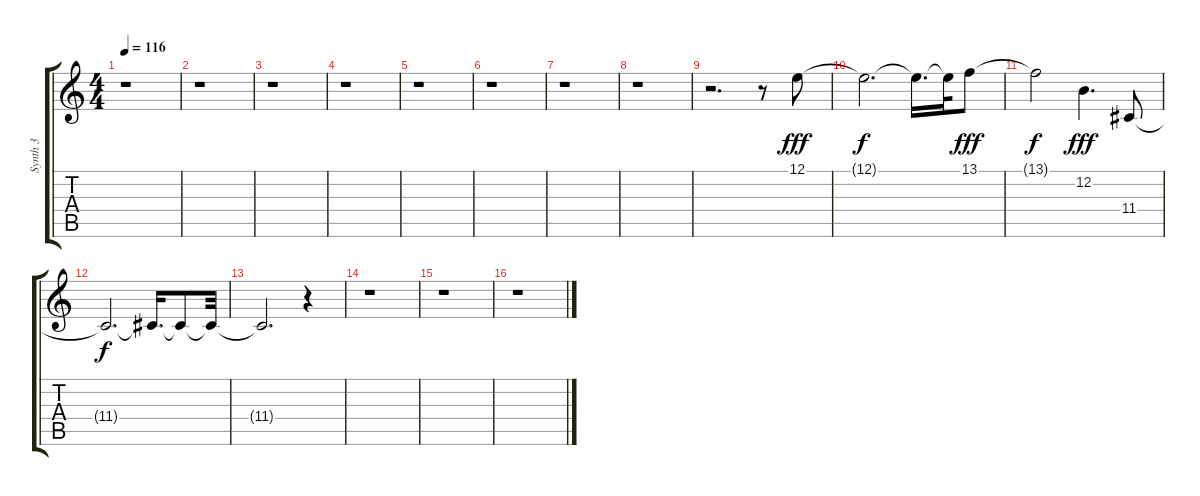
\track ("Synth 3      " "Synth 3   ") {instrument pad6metallic}
\staff {score tabs}
\tuning (E4 B3 G3 D3 A2 E2) {hide}
\ts (4 4)
\tempo 116
\clef g2
\ks c
r.1{dy fff} |
r.1 |
r.1 |
r.1 |
r.1 |
r.1 |
r.1 |
r.1 |
r.2{d} r.8 12.1.8 |
12.1{t}.2{d dy f} 12.1{t}.16{d} 12.1{t}.32 13.1.8{dy fff} |
13.1{t}.2{dy f} 12.2.4{d dy fff} 11.4.8 |
11.4{t}.2{d dy f} 11.4{t}.16{d} 11.4{t}.8 11.4{t}.32 |
11.4{t}.2{d} r.4 |
r.1 |
r.1 |
r.1
